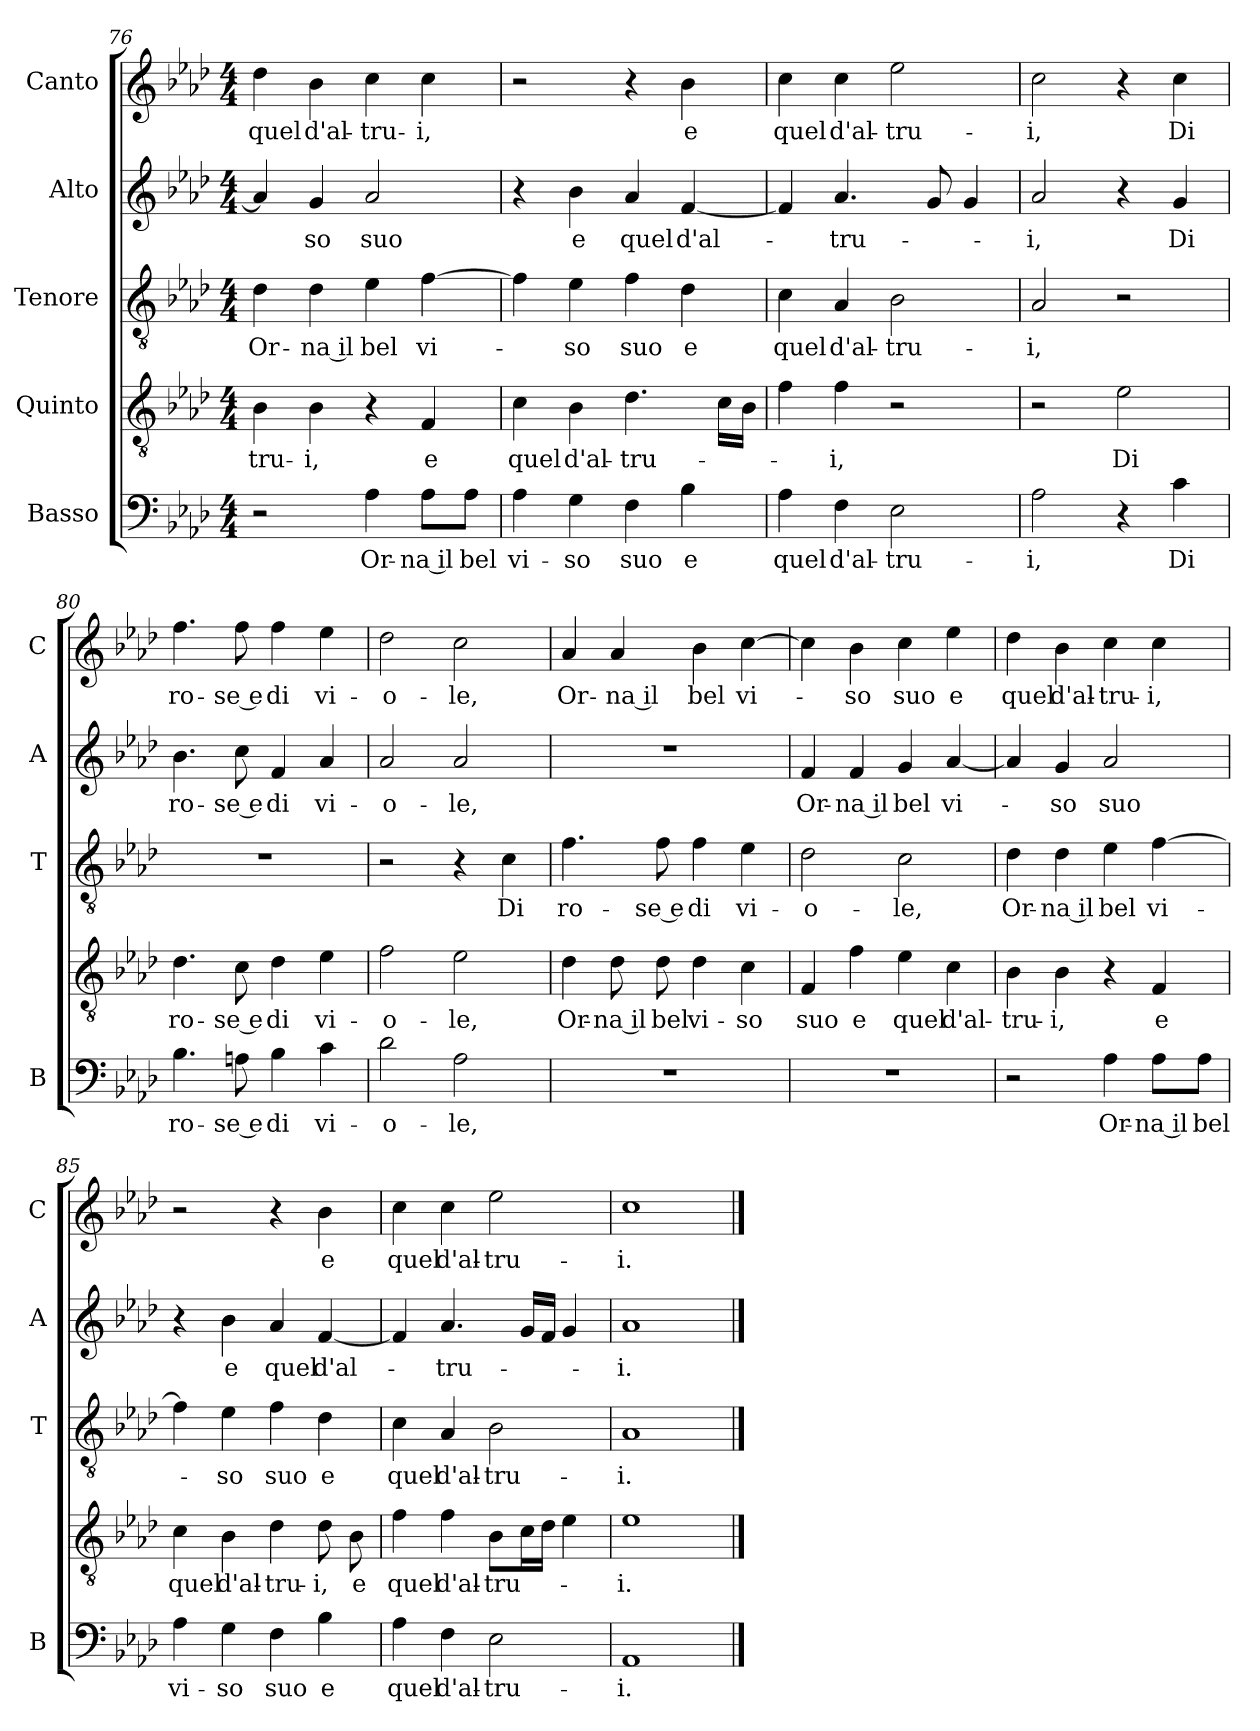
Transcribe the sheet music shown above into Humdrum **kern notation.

**kern	**text	**kern	**text	**kern	**text	**kern	**text	**kern	**text
*part5	*part5	*part4	*part4	*part3	*part3	*part2	*part2	*part1	*part1
*staff5	*staff5	*staff4	*staff4	*staff3	*staff3	*staff2	*staff2	*staff1	*staff1
*I"Basso	*	*I"Quinto	*	*I"Tenore	*	*I"Alto	*	*I"Canto	*
*I'B	*	*	*	*I'T	*	*I'A	*	*I'C	*
*clefF4	*	*clefGv2	*	*clefGv2	*	*clefG2	*	*clefG2	*
*k[b-e-a-d-]	*	*k[b-e-a-d-]	*	*k[b-e-a-d-]	*	*k[b-e-a-d-]	*	*k[b-e-a-d-]	*
*A-:	*	*A-:	*	*A-:	*	*A-:	*	*A-:	*
*M4/4	*	*M4/4	*	*M4/4	*	*M4/4	*	*M4/4	*
=76	=76	=76	=76	=76	=76	=76	=76	=76	=76
!	!	!	!LO:LY:b	!	!LO:LY:b	!	!	!	!LO:LY:b
2r	.	4B-\	-tru-	4d-\	Or-	4a-/]	.	4dd-\	quel
!	!	!	!LO:LY:b	!	!LO:LY:b	!	!LO:LY:b	!	!LO:LY:b
.	.	4B-\	-i,	4d-\	-na il	4g/	-so	4b-\	d'al-
!	!LO:LY:b	!	!	!	!LO:LY:b	!	!LO:LY:b	!	!LO:LY:b
4A-\	Or-	4r	.	4e-\	bel	2a-/	suo	4cc\	-tru-
!	!LO:LY:b	!	!LO:LY:b	!	!LO:LY:b	!	!	!	!LO:LY:b
8A-\L	-na il	4F/	e	[4f\	vi-	.	.	4cc\	-i,
!	!LO:LY:b	!	!	!	!	!	!	!	!
8A-\J	bel	.	.	.	.	.	.	.	.
=77	=77	=77	=77	=77	=77	=77	=77	=77	=77
!	!LO:LY:b	!	!LO:LY:b	!	!	!	!	!	!
4A-\	vi-	4c\	quel	4f\]	.	4r	.	2r	.
!	!LO:LY:b	!	!LO:LY:b	!	!LO:LY:b	!	!LO:LY:b	!	!
4G\	-so	4B-\	d'al-	4e-\	-so	4b-\	e	.	.
!	!LO:LY:b	!	!LO:LY:b	!	!LO:LY:b	!	!LO:LY:b	!	!
4F\	suo	4.d-\	-tru-	4f\	suo	4a-/	quel	4r	.
!	!LO:LY:b	!	!	!	!LO:LY:b	!	!LO:LY:b	!	!LO:LY:b
4B-\	e	.	.	4d-\	e	[4f/	d'al-	4b-\	e
.	.	16c\LL	.	.	.	.	.	.	.
.	.	16B-\JJ	.	.	.	.	.	.	.
!!LO:PB:g=z
=78	=78	=78	=78	=78	=78	=78	=78	=78	=78
!	!LO:LY:b	!	!	!	!LO:LY:b	!	!	!	!LO:LY:b
4A-\	quel	4f\	.	4c\	quel	4f/]	.	4cc\	quel
!	!LO:LY:b	!	!LO:LY:b	!	!LO:LY:b	!	!LO:LY:b	!	!LO:LY:b
4F\	d'al-	4f\	-i,	4A-/	d'al-	4.a-/	-tru-	4cc\	d'al-
!	!LO:LY:b	!	!	!	!LO:LY:b	!	!	!	!LO:LY:b
2E-\	-tru-	2r	.	2B-\	-tru-	.	.	2ee-\	-tru-
.	.	.	.	.	.	8g/	.	.	.
.	.	.	.	.	.	4g/	.	.	.
=79	=79	=79	=79	=79	=79	=79	=79	=79	=79
!	!LO:LY:b	!	!	!	!LO:LY:b	!	!LO:LY:b	!	!LO:LY:b
2A-\	-i,	2r	.	2A-/	-i,	2a-/	-i,	2cc\	-i,
!	!	!	!LO:LY:b	!	!	!	!	!	!
4r	.	2e-\	Di	2r	.	4r	.	4r	.
!	!LO:LY:b	!	!	!	!	!	!LO:LY:b	!	!LO:LY:b
4c\	Di	.	.	.	.	4g/	Di	4cc\	Di
=80	=80	=80	=80	=80	=80	=80	=80	=80	=80
!	!LO:LY:b	!	!LO:LY:b	!	!	!	!LO:LY:b	!	!LO:LY:b
4.B-\	ro-	4.d-\	ro-	1r	.	4.b-\	ro-	4.ff\	ro-
!	!LO:LY:b	!	!LO:LY:b	!	!	!	!LO:LY:b	!	!LO:LY:b
8An\	-se e	8c\	-se e	.	.	8cc\	-se e	8ff\	-se e
!	!LO:LY:b	!	!LO:LY:b	!	!	!	!LO:LY:b	!	!LO:LY:b
4B-\	di	4d-\	di	.	.	4f/	di	4ff\	di
!	!LO:LY:b	!	!LO:LY:b	!	!	!	!LO:LY:b	!	!LO:LY:b
4c\	vi-	4e-\	vi-	.	.	4a-/	vi-	4ee-\	vi-
=81	=81	=81	=81	=81	=81	=81	=81	=81	=81
!	!LO:LY:b	!	!LO:LY:b	!	!	!	!LO:LY:b	!	!LO:LY:b
2d-\	-o-	2f\	-o-	2r	.	2a-/	-o-	2dd-\	-o-
!	!LO:LY:b	!	!LO:LY:b	!	!	!	!LO:LY:b	!	!LO:LY:b
2A-\	-le,	2e-\	-le,	4r	.	2a-/	-le,	2cc\	-le,
!	!	!	!	!	!LO:LY:b	!	!	!	!
.	.	.	.	4c\	Di	.	.	.	.
=82	=82	=82	=82	=82	=82	=82	=82	=82	=82
!	!	!	!LO:LY:b	!	!LO:LY:b	!	!	!	!LO:LY:b
1r	.	4d-\	Or-	4.f\	ro-	1r	.	4a-/	Or-
!	!	!	!LO:LY:b	!	!	!	!	!	!LO:LY:b
.	.	8d-\	-na il	.	.	.	.	4a-/	-na il
!	!	!	!LO:LY:b	!	!LO:LY:b	!	!	!	!
.	.	8d-\	bel	8f\	-se e	.	.	.	.
!	!	!	!LO:LY:b	!	!LO:LY:b	!	!	!	!LO:LY:b
.	.	4d-\	vi-	4f\	di	.	.	4b-\	bel
!	!	!	!LO:LY:b	!	!LO:LY:b	!	!	!	!LO:LY:b
.	.	4c\	-so	4e-\	vi-	.	.	[4cc\	vi-
!!LO:LB:g=z
=83	=83	=83	=83	=83	=83	=83	=83	=83	=83
!	!	!	!LO:LY:b	!	!LO:LY:b	!	!LO:LY:b	!	!
1r	.	4F/	suo	2d-\	-o-	4f/	Or-	4cc\]	.
!	!	!	!LO:LY:b	!	!	!	!LO:LY:b	!	!LO:LY:b
.	.	4f\	e	.	.	4f/	-na il	4b-\	-so
!	!	!	!LO:LY:b	!	!LO:LY:b	!	!LO:LY:b	!	!LO:LY:b
.	.	4e-\	quel	2c\	-le,	4g/	bel	4cc\	suo
!	!	!	!LO:LY:b	!	!	!	!LO:LY:b	!	!LO:LY:b
.	.	4c\	d'al-	.	.	[4a-/	vi-	4ee-\	e
=84	=84	=84	=84	=84	=84	=84	=84	=84	=84
!	!	!	!LO:LY:b	!	!LO:LY:b	!	!	!	!LO:LY:b
2r	.	4B-\	-tru-	4d-\	Or-	4a-/]	.	4dd-\	quel
!	!	!	!LO:LY:b	!	!LO:LY:b	!	!LO:LY:b	!	!LO:LY:b
.	.	4B-\	-i,	4d-\	-na il	4g/	-so	4b-\	d'al-
!	!LO:LY:b	!	!	!	!LO:LY:b	!	!LO:LY:b	!	!LO:LY:b
4A-\	Or-	4r	.	4e-\	bel	2a-/	suo	4cc\	-tru-
!	!LO:LY:b	!	!LO:LY:b	!	!LO:LY:b	!	!	!	!LO:LY:b
8A-\L	-na il	4F/	e	[4f\	vi-	.	.	4cc\	-i,
!	!LO:LY:b	!	!	!	!	!	!	!	!
8A-\J	bel	.	.	.	.	.	.	.	.
=85	=85	=85	=85	=85	=85	=85	=85	=85	=85
!	!LO:LY:b	!	!LO:LY:b	!	!	!	!	!	!
4A-\	vi-	4c\	quel	4f\]	.	4r	.	2r	.
!	!LO:LY:b	!	!LO:LY:b	!	!LO:LY:b	!	!LO:LY:b	!	!
4G\	-so	4B-\	d'al-	4e-\	-so	4b-\	e	.	.
!	!LO:LY:b	!	!LO:LY:b	!	!LO:LY:b	!	!LO:LY:b	!	!
4F\	suo	4d-\	-tru-	4f\	suo	4a-/	quel	4r	.
!	!LO:LY:b	!	!LO:LY:b	!	!LO:LY:b	!	!LO:LY:b	!	!LO:LY:b
4B-\	e	8d-\	-i,	4d-\	e	[4f/	d'al-	4b-\	e
!	!	!	!LO:LY:b	!	!	!	!	!	!
.	.	8B-\	e	.	.	.	.	.	.
=86	=86	=86	=86	=86	=86	=86	=86	=86	=86
!	!LO:LY:b	!	!LO:LY:b	!	!LO:LY:b	!	!	!	!LO:LY:b
4A-\	quel	4f\	quel	4c\	quel	4f/]	.	4cc\	quel
!	!LO:LY:b	!	!LO:LY:b	!	!LO:LY:b	!	!LO:LY:b	!	!LO:LY:b
4F\	d'al-	4f\	d'al-	4A-/	d'al-	4.a-/	-tru-	4cc\	d'al-
!	!LO:LY:b	!	!LO:LY:b	!	!LO:LY:b	!	!	!	!LO:LY:b
2E-\	-tru-	8B-\L	-tru-	2B-\	-tru-	.	.	2ee-\	-tru-
.	.	16c\L	.	.	.	16g/LL	.	.	.
.	.	16d-\JJ	.	.	.	16f/JJ	.	.	.
.	.	4e-\	.	.	.	4g/	.	.	.
=87	=87	=87	=87	=87	=87	=87	=87	=87	=87
!	!LO:LY:b	!	!LO:LY:b	!	!LO:LY:b	!	!LO:LY:b	!	!LO:LY:b
1AA-	-i.	1e-	-i.	1A-	-i.	1a-	-i.	1cc	-i.
==	==	==	==	==	==	==	==	==	==
*-	*-	*-	*-	*-	*-	*-	*-	*-	*-
